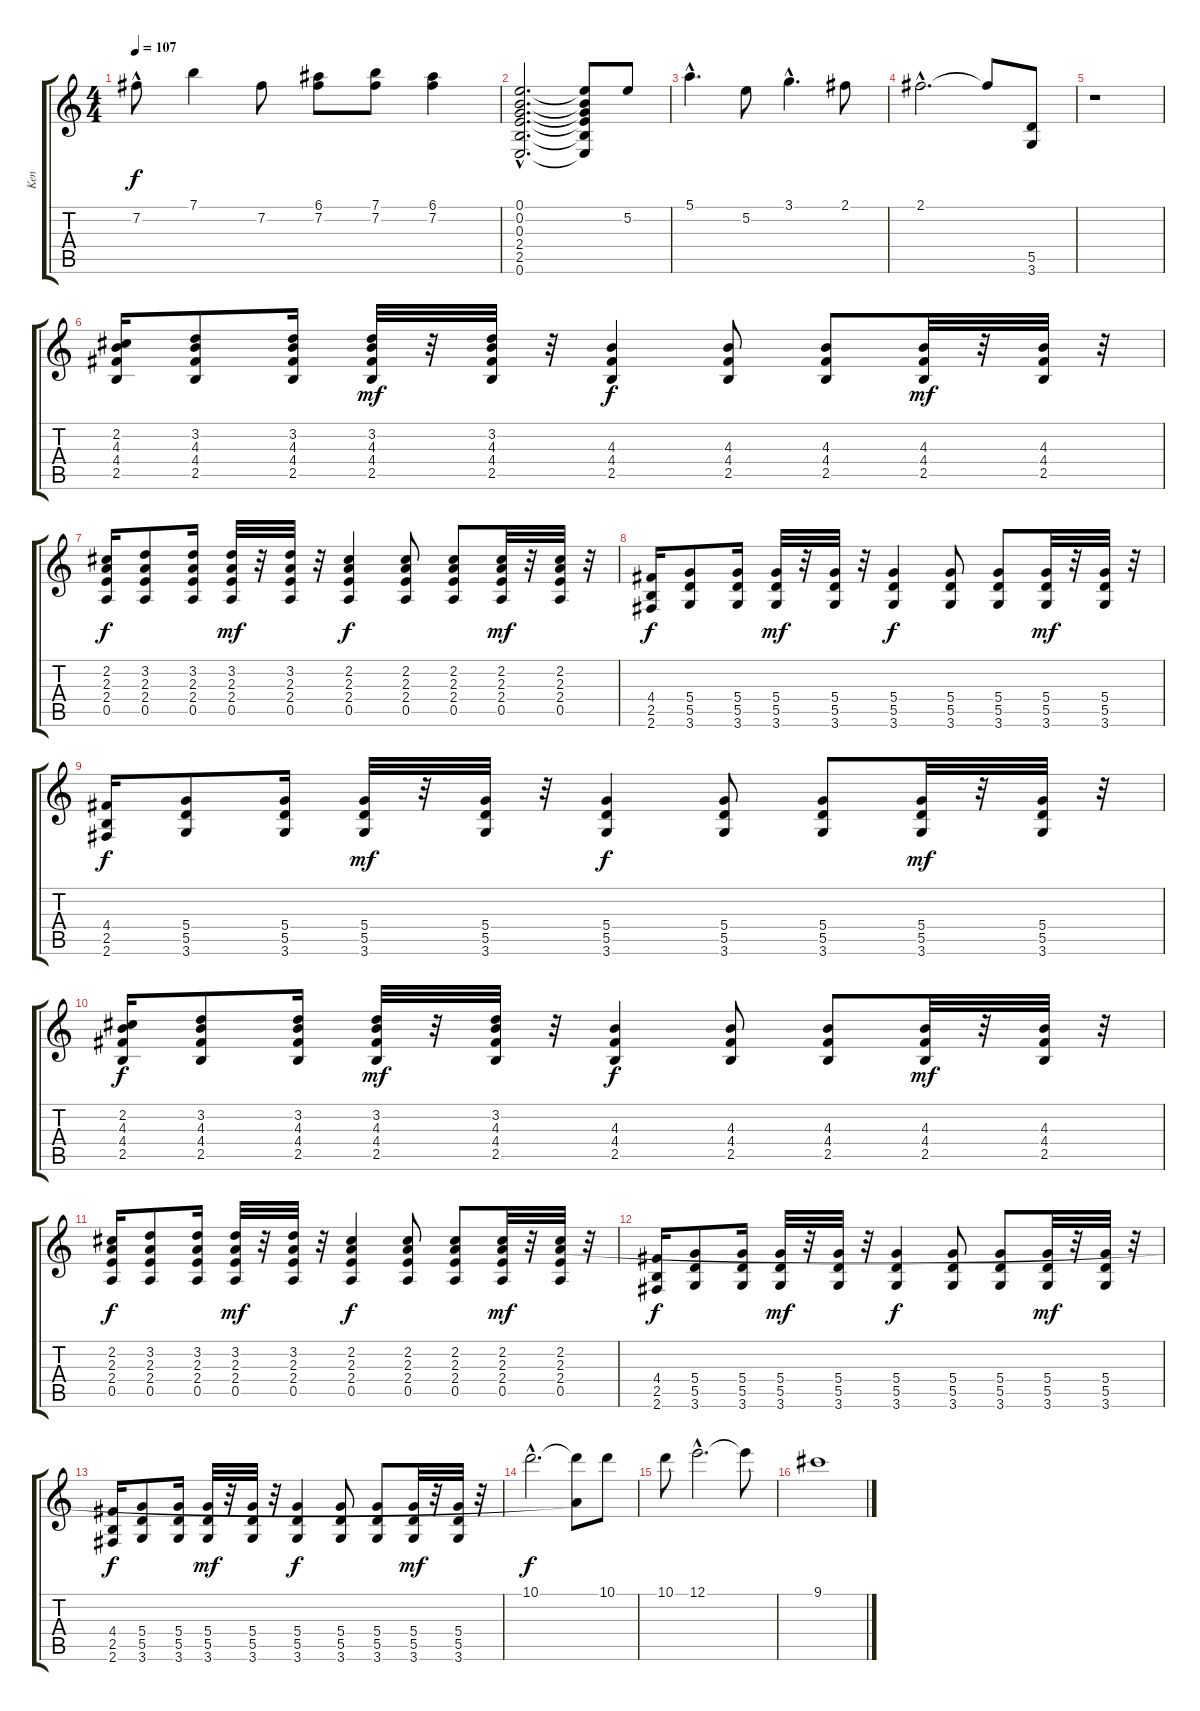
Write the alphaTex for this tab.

\track ("Ken" "Ken") {instrument distortionguitar}
\staff {score tabs}
\tuning (E4 B3 G3 D3 A2 E2) {hide}
\ts (4 4)
\tempo 107
\clef g2
\ks c
7.2{hac}.8{dy f} 7.1.4 7.2.8 (6.1 7.2).8 (7.1 7.2).8 (6.1 7.2).4 |
(0.1{hac} 0.2{hac} 0.3{hac} 2.4{hac} 2.5{hac} 0.6{hac}).2{d} (0.1{t} 0.2{t} 0.3{t} 2.4{t} 2.5{t} 0.6{t}).8 5.2.8 |
5.1{hac}.4{d} 5.2.8 3.1{hac}.4{d} 2.1.8 |
2.1{hac}.2{d} 2.1{t}.8 (5.5 3.6).8 |
r.1 |
(2.2 4.3 4.4 2.5).16 (3.2 4.3 4.4 2.5).8 (3.2 4.3 4.4 2.5).16 (3.2 4.3 4.4 2.5).32{dy mf} r.32 (3.2 4.3 4.4 2.5).32 r.32 (4.3 4.4 2.5).4{dy f} (4.3 4.4 2.5).8 (4.3 4.4 2.5).8 (4.3 4.4 2.5).32{dy mf} r.32 (4.3 4.4 2.5).32 r.32 |
(2.2 2.3 2.4 0.5).16{dy f} (3.2 2.3 2.4 0.5).8 (3.2 2.3 2.4 0.5).16 (3.2 2.3 2.4 0.5).32{dy mf} r.32 (3.2 2.3 2.4 0.5).32 r.32 (2.2 2.3 2.4 0.5).4{dy f} (2.2 2.3 2.4 0.5).8 (2.2 2.3 2.4 0.5).8 (2.2 2.3 2.4 0.5).32{dy mf} r.32 (2.2 2.3 2.4 0.5).32 r.32 |
(4.4 2.5 2.6).16{dy f} (5.4 5.5 3.6).8 (5.4 5.5 3.6).16 (5.4 5.5 3.6).32{dy mf} r.32 (5.4 5.5 3.6).32 r.32 (5.4 5.5 3.6).4{dy f} (5.4 5.5 3.6).8 (5.4 5.5 3.6).8 (5.4 5.5 3.6).32{dy mf} r.32 (5.4 5.5 3.6).32 r.32 |
(4.4 2.5 2.6).16{dy f} (5.4 5.5 3.6).8 (5.4 5.5 3.6).16 (5.4 5.5 3.6).32{dy mf} r.32 (5.4 5.5 3.6).32 r.32 (5.4 5.5 3.6).4{dy f} (5.4 5.5 3.6).8 (5.4 5.5 3.6).8 (5.4 5.5 3.6).32{dy mf} r.32 (5.4 5.5 3.6).32 r.32 |
(2.2 4.3 4.4 2.5).16{dy f} (3.2 4.3 4.4 2.5).8 (3.2 4.3 4.4 2.5).16 (3.2 4.3 4.4 2.5).32{dy mf} r.32 (3.2 4.3 4.4 2.5).32 r.32 (4.3 4.4 2.5).4{dy f} (4.3 4.4 2.5).8 (4.3 4.4 2.5).8 (4.3 4.4 2.5).32{dy mf} r.32 (4.3 4.4 2.5).32 r.32 |
(2.2 2.3 2.4 0.5).16{dy f} (3.2 2.3 2.4 0.5).8 (3.2 2.3 2.4 0.5).16 (3.2 2.3 2.4 0.5).32{dy mf} r.32 (3.2 2.3 2.4 0.5).32 r.32 (2.2 2.3 2.4 0.5).4{dy f} (2.2 2.3 2.4 0.5).8 (2.2 2.3 2.4 0.5).8 (2.2 2.3 2.4 0.5).32{dy mf} r.32 (2.2 2.3 2.4 0.5).32 r.32 |
(4.4 2.5 2.6).16{dy f} (5.4 5.5 3.6).8 (5.4 5.5 3.6).16 (5.4 5.5 3.6).32{dy mf} r.32 (5.4 5.5 3.6).32 r.32 (5.4 5.5 3.6).4{dy f} (5.4 5.5 3.6).8 (5.4 5.5 3.6).8 (5.4 5.5 3.6).32{dy mf} r.32 (5.4 5.5 3.6).32 r.32 |
(4.4 2.5 2.6).16{dy f} (5.4 5.5 3.6).8 (5.4 5.5 3.6).16 (5.4 5.5 3.6).32{dy mf} r.32 (5.4 5.5 3.6).32 r.32 (5.4 5.5 3.6).4{dy f} (5.4 5.5 3.6).8 (5.4 5.5 3.6).8 (5.4 5.5 3.6).32{dy mf} r.32 (5.4 5.5 3.6).32 r.32 |
10.1{hac}.2{d dy f} (10.1{t} 2.3{t}).8 10.1.8 |
10.1.8 12.1{hac}.2{d} 12.1{t}.8 |
9.1.1
